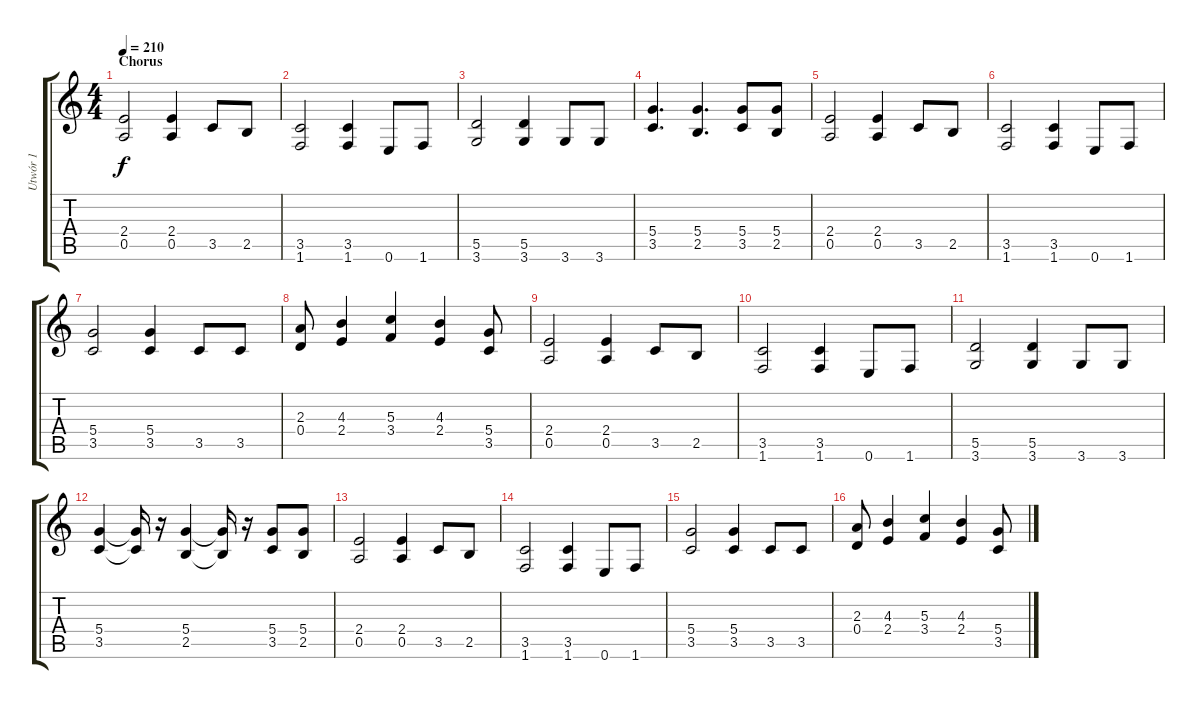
\track ("Utwór 1" "Utwór 1") {instrument overdrivenguitar}
\staff {score tabs}
\tuning (E4 B3 G3 D3 A2 E2) {hide}
\ts (4 4)
\section ("" "Chorus")
\tempo 210
\clef g2
\ks c
(2.4 0.5).2{dy f} (2.4 0.5).4 3.5.8 2.5.8 |
(3.5 1.6).2 (3.5 1.6).4 0.6.8 1.6.8 |
(5.5 3.6).2 (5.5 3.6).4 3.6.8 3.6.8 |
(5.4 3.5).4{d} (5.4 2.5).4{d} (5.4 3.5).8 (5.4 2.5).8 |
(2.4 0.5).2 (2.4 0.5).4 3.5.8 2.5.8 |
(3.5 1.6).2 (3.5 1.6).4 0.6.8 1.6.8 |
(5.4 3.5).2 (5.4 3.5).4 3.5.8 3.5.8 |
(2.3 0.4).8 (4.3 2.4).4 (5.3 3.4).4 (4.3 2.4).4 (5.4 3.5).8 |
(2.4 0.5).2 (2.4 0.5).4 3.5.8 2.5.8 |
(3.5 1.6).2 (3.5 1.6).4 0.6.8 1.6.8 |
(5.5 3.6).2 (5.5 3.6).4 3.6.8 3.6.8 |
(5.4 3.5).4 (5.4{t} 3.5{t}).16 r.16 (5.4 2.5).4 (5.4{t} 2.5{t}).16 r.16 (5.4 3.5).8 (5.4 2.5).8 |
(2.4 0.5).2 (2.4 0.5).4 3.5.8 2.5.8 |
(3.5 1.6).2 (3.5 1.6).4 0.6.8 1.6.8 |
(5.4 3.5).2 (5.4 3.5).4 3.5.8 3.5.8 |
(2.3 0.4).8 (4.3 2.4).4 (5.3 3.4).4 (4.3 2.4).4 (5.4 3.5).8
